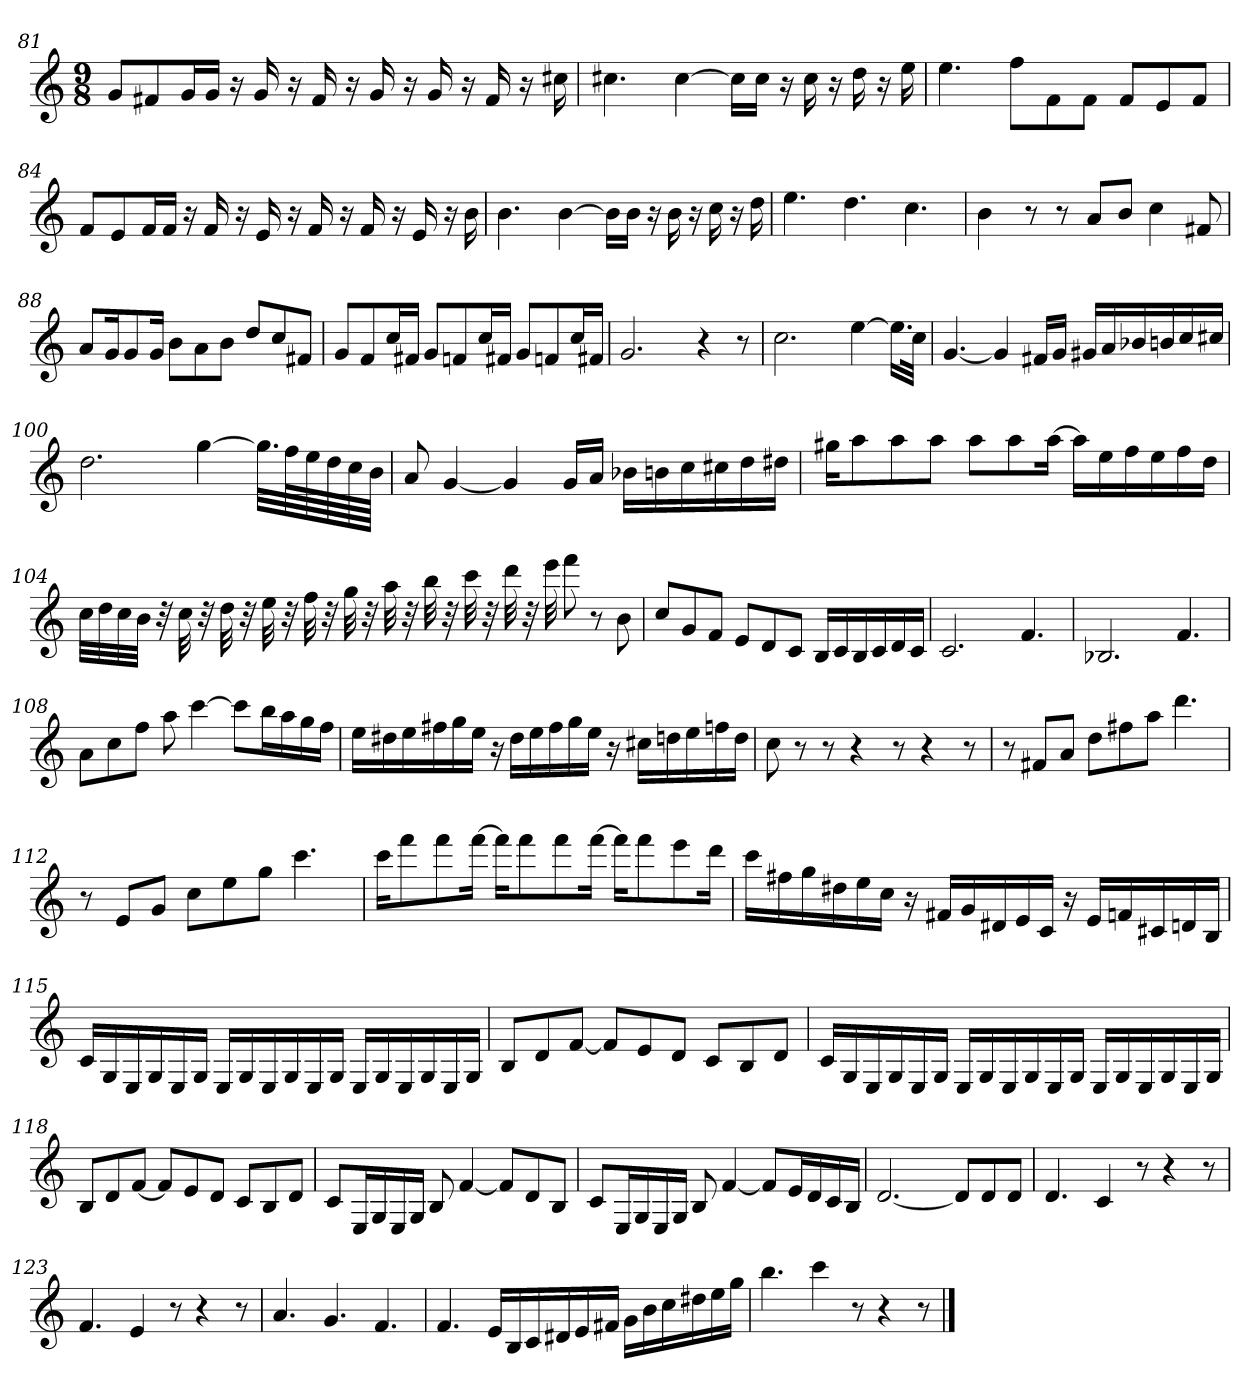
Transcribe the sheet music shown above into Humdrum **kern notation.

**kern
*part1
*staff1
*clefG2
*k[]
*C:
*M9/8
=81
8g/L
8f#X/
16g/L
16g/JJ
16r
16g
16r
16f#
16r
16g
16r
16g
16r
16f#
16r
16cc#X
=82
4.cc#X
[4cc#
16cc#\LL]
16cc#\JJ
16r
16cc#
16r
16dd
16r
16ee
=83
4.ee
8ff\L
8f\
8f\J
8f/L
8e/
8f/J
=84
8f/L
8e/
16f/L
16f/JJ
16r
16f
16r
16e
16r
16f
16r
16f
16r
16e
16r
16b
=85
4.b
[4b
16b\LL]
16b\JJ
16r
16b
16r
16cc
16r
16dd
=86
4.ee
4.dd
4.cc
=87
4b
8r
8r
8a/L
8b/J
4cc
8f#X
=88
8a/L
16g/K
8g/
16g/Jk
8b\L
8a\
8b\J
8dd/L
8cc/
8f#X/J
=89
8g/L
8f/
16cc/L
16f#X/JJ
8g/L
8fn/
16cc/L
16f#X/JJ
8g/L
8fn/
16cc/L
16f#X/JJ
=90
2.g
4r
8r
=98
2.cc
[4ee
16.ee\LL]
32cc\JJk
=99
[4.g
4g]
16f#X/LL
16g/JJ
16g#X/LL
16a/
16b-X/
16bn/
16cc/
16cc#X/JJ
=100
2.dd
[4gg
32.gg\LLL]
64ff\L
64ee\
64dd\
64cc\
64b\JJJJ
=101
8a
[4g
4g]
16g/LL
16a/JJ
16b-X\LL
16bn\
16cc\
16cc#X\
16dd\
16dd#X\JJ
=103
16gg#X\KL
8aa\
8aa\
8aa\J
8aa\L
8aa\
[16aa\Jk
16aa\LL]
16ee\
16ff\
16ee\
16ff\
16dd\JJ
=104
32cc\LLL
32dd\
32cc\
32b\JJJ
32r
32cc
32r
32dd
32r
32ee
32r
32ff
32r
32gg
32r
32aa
32r
32bb
32r
32ccc
32r
32ddd
32r
32eee
8fff
8r
8b
=105
8cc/L
8g/
8f/J
8e/L
8d/
8c/J
16B/LL
16c/
16B/
16c/
16d/
16c/JJ
=106
2.c
4.f
=107
2.B-X
4.f
=108
8a\L
8cc\
8ff\J
8aa
[4ccc
8ccc\L]
16bb\L
16aa\
16gg\
16ff\JJ
=109
16ee\LL
16dd#X\
16ee\
16ff#X\
16gg\
16ee\JJ
16r
16dd#\LL
16ee\
16ff#\
16gg\
16ee\JJ
16r
16cc#X\LL
16ddn\
16ee\
16ffn\
16dd\JJ
=110
8cc
8r
8r
4r
8r
4r
8r
=111
8r
8f#X/L
8a/J
8dd\L
8ff#X\
8aa\J
4.ddd
=112
8r
8e/L
8g/J
8cc\L
8ee\
8gg\J
4.ccc
=113
16ccc\KL
8fff\
8fff\
[16fff\Jk
16fff\KL]
8fff\
8fff\
[16fff\Jk
16fff\KL]
8fff\
8eee\
16ddd\Jk
=114
16ccc\LL
16ff#X\
16gg\
16dd#X\
16ee\
16cc\JJ
16r
16f#X/LL
16g/
16d#X/
16e/
16c/JJ
16r
16e/LL
16fn/
16c#X/
16dn/
16B/JJ
=115
16c/LL
16G/
16E/
16G/
16E/
16G/JJ
16E/LL
16G/
16E/
16G/
16E/
16G/JJ
16E/LL
16G/
16E/
16G/
16E/
16G/JJ
=116
8B/L
8d/
[8f/J
8f/L]
8e/
8d/J
8c/L
8B/
8d/J
=117
16c/LL
16G/
16E/
16G/
16E/
16G/JJ
16E/LL
16G/
16E/
16G/
16E/
16G/JJ
16E/LL
16G/
16E/
16G/
16E/
16G/JJ
=118
8B/L
8d/
[8f/J
8f/L]
8e/
8d/J
8c/L
8B/
8d/J
=119
8c/L
16E/L
16G/
16E/
16G/JJ
8B
[4f
8f/L]
8d/
8B/J
=120
8c/L
16E/L
16G/
16E/
16G/JJ
8B
[4f
8f/L]
16e/L
16d/
16c/
16B/JJ
=121
[2.d
8d/L]
8d/
8d/J
=122
4.d
4c
8r
4r
8r
=123
4.f
4e
8r
4r
8r
=124
4.a
4.g
4.f
=125
4.f
16e/LL
16B/
16c/
16d#X/
16e/
16f#X/JJ
16g\LL
16b\
16cc\
16dd#X\
16ee\
16gg\JJ
=126
4.bb
4ccc
8r
4r
8r
==
*-
